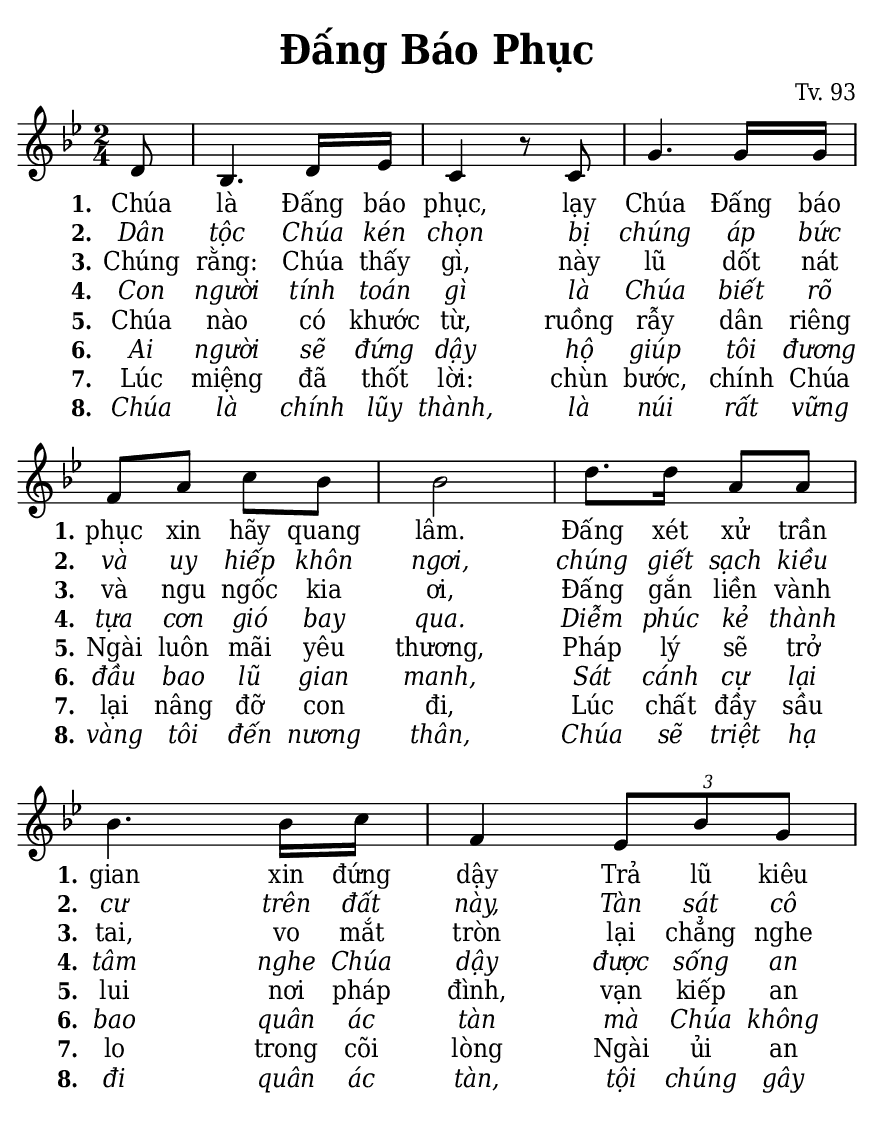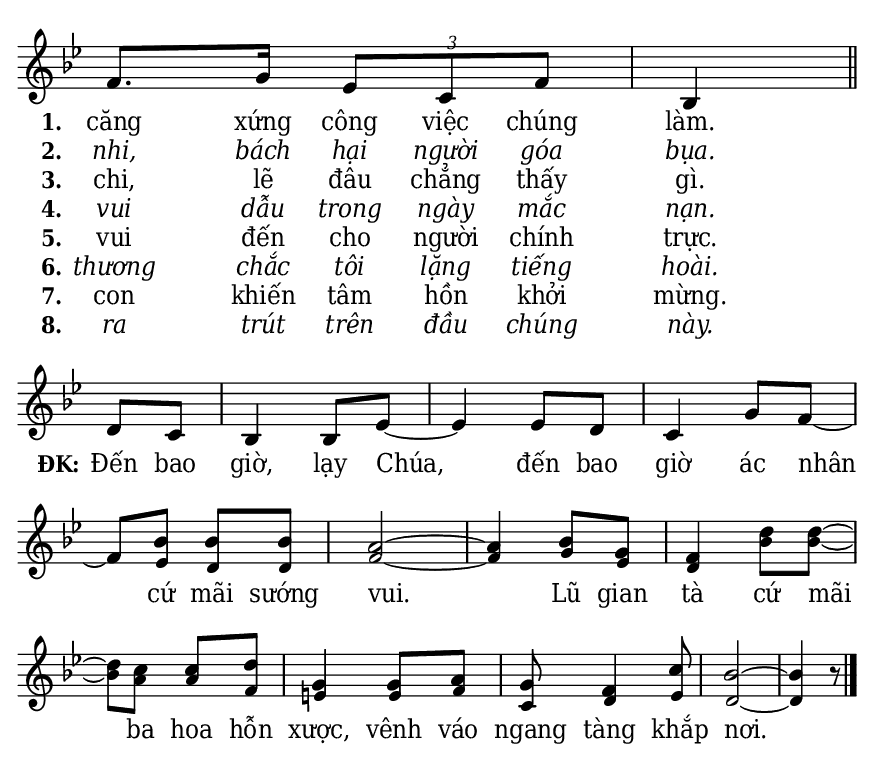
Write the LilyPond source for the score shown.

% Cài đặt chung\
\version "2.22.1"
\include "english.ly"

\header {
  title = \markup { \fontsize #1 "Đấng Báo Phục" }
  composer = "Tv. 93"
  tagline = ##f
}

% mã nguồn cho những chức năng chưa hỗ trợ trong phiên bản lilypond hiện tại
% cung cấp bởi cộng đồng lilypond khi gửi email đến lilypond-user@gnu.org
% Đổi kích thước nốt cho bè phụ
notBePhu =
#(define-music-function (font-size music) (number? ly:music?)
   (for-some-music
     (lambda (m)
       (if (music-is-of-type? m 'rhythmic-event)
           (begin
             (set! (ly:music-property m 'tweaks)
                   (cons `(font-size . ,font-size)
                         (ly:music-property m 'tweaks)))
             #t)
           #f))
     music)
   music)

% in số phiên khúc trên mỗi dòng
#(define (add-grob-definition grob-name grob-entry)
     (set! all-grob-descriptions
           (cons ((@@ (lily) completize-grob-entry)
                  (cons grob-name grob-entry))
                 all-grob-descriptions)))

#(add-grob-definition
    'StanzaNumberSpanner
    `((direction . ,LEFT)
      (font-series . bold)
      (padding . 1.0)
      (side-axis . ,X)
      (stencil . ,ly:text-interface::print)
      (X-offset . ,ly:side-position-interface::x-aligned-side)
      (Y-extent . ,grob::always-Y-extent-from-stencil)
      (meta . ((class . Spanner)
               (interfaces . (font-interface
                              side-position-interface
                              stanza-number-interface
                              text-interface))))))

\layout {
    \context {
      \Global
      \grobdescriptions #all-grob-descriptions
    }
    \context {
      \Score
      \remove Stanza_number_align_engraver
      \consists
        #(lambda (context)
           (let ((texts '())
                 (syllables '()))
             (make-engraver
              (acknowledgers
               ((stanza-number-interface engraver grob source-engraver)
                  (set! texts (cons grob texts)))
               ((lyric-syllable-interface engraver grob source-engraver)
                  (set! syllables (cons grob syllables))))
              ((stop-translation-timestep engraver)
                 (for-each
                  (lambda (text)
                    (for-each
                     (lambda (syllable)
                       (ly:pointer-group-interface::add-grob
                        text
                        'side-support-elements
                        syllable))
                     syllables))
                  texts)
                 (set! syllables '())))))
    }
    \context {
      \Lyrics
      \remove Stanza_number_engraver
      \consists
        #(lambda (context)
           (let ((text #f)
                 (last-stanza #f))
             (make-engraver
              ((process-music engraver)
                 (let ((stanza (ly:context-property context 'stanza #f)))
                   (if (and stanza (not (equal? stanza last-stanza)))
                       (let ((column (ly:context-property context
'currentCommandColumn)))
                         (set! last-stanza stanza)
                         (if text
                             (ly:spanner-set-bound! text RIGHT column))
                         (set! text (ly:engraver-make-grob engraver
'StanzaNumberSpanner '()))
                         (ly:grob-set-property! text 'text stanza)
                         (ly:spanner-set-bound! text LEFT column)))))
              ((finalize engraver)
                 (if text
                     (let ((column (ly:context-property context
'currentCommandColumn)))
                       (ly:spanner-set-bound! text RIGHT column)))))))
      \override StanzaNumberSpanner.horizon-padding = 10000
    }
}

stanzaReminderOff =
  \temporary \override StanzaNumberSpanner.after-line-breaking =
     #(lambda (grob)
        ;; Can be replaced with (not (first-broken-spanner? grob)) in 2.23.
        (if (let ((siblings (ly:spanner-broken-into (ly:grob-original grob))))
              (and (pair? siblings)
                   (not (eq? grob (car siblings)))))
            (ly:grob-suicide! grob)))

stanzaReminderOn = \undo \stanzaReminderOff
% kết thúc mã nguồn

% Nhạc phiên khúc
nhacPhienKhucSop = \relative c' {
  \partial 8 d8 |
  bf4. d16 ef |
  c4 r8 c |
  g'4. g16 g |
  f8 a c bf |
  bf2 |
  d8. d16 a8 a |
  bf4. bf16 c |
  f,4 \tuplet 3/2 { ef8 bf' g } |
  f8. g16 \tuplet 3/2 { ef8 c f } |
  bf,4 \bar "||" \break
  
  d8 c |
  bf4 bf8 ef ~ |
  ef4 ef8 d |
  c4 g'8 f ~ |
  f bf bf bf |
  a2 ~ |
  a4 bf8 g |
  f4 d'8 d ~ |
  d c c d |
  g,4 g8 a |
  g f4 c'8 |
  bf2 ~ |
  bf4 r8 \bar "|."
}

nhacPhienKhucAlto = \relative c' {
  r8 |
  R2*9
  r4
  d8 c |
  bf4 bf8 ef ~ |
  ef4 ef8 d |
  c4 g'8 f ~ |
  f ef d d |
  f2 ~ |
  f4 g8 ef |
  d4 bf'8 bf ~ |
  bf a a f |
  e!4 e8 f |
  c d4 ef8 |
  d2 ~ |
  d4 r8
}

% Lời phiên khúc
loiPhienKhucSop = \lyrics {
  <<
    {
      \set stanza = "1."
      Chúa là Đấng báo phục,
      lạy Chúa Đấng báo phục xin hãy quang lâm.
      Đấng xét xử trần gian xin đứng dậy
      Trả lũ kiêu căng xứng công việc chúng làm.
    }
    \new Lyrics {
	    \set associatedVoice = "beSop"
	    \set stanza = "2."
      \override Lyrics.LyricText.font-shape = #'italic
	    Dân tộc Chúa kén chọn bị chúng áp bức
	    và uy hiếp khôn ngơi,
	    chúng giết sạch kiều cư trên đất này,
	    Tàn sát cô nhi, bách hại người góa bụa.
    }
    \new Lyrics {
	    \set associatedVoice = "beSop"
	    \set stanza = "3."
	    Chúng rằng: Chúa thấy gì,
	    này lũ dốt nát và ngu ngốc kia ơi,
	    Đấng gắn liền vành tai,
	    vo mắt tròn lại chẳng nghe chi,
	    lẽ đâu chẳng thấy gì.
    }
    \new Lyrics {
	    \set associatedVoice = "beSop"
	    \set stanza = "4."
      \override Lyrics.LyricText.font-shape = #'italic
	    Con người tính toán gì là Chúa biết rõ
	    tựa cơn gió bay qua.
	    Diễm phúc kẻ thành tâm nghe Chúa
	    dậy được sống an vui dẫu trong ngày mắc nạn.
    }
    \new Lyrics {
	    \set associatedVoice = "beSop"
	    \set stanza = "5."
	    Chúa nào có khước từ,
	    ruồng rẫy dân riêng Ngài luôn mãi yêu thương,
	    Pháp lý sẽ trở lui nơi pháp đình,
	    vạn kiếp an vui đến cho người chính trực.
    }
    \new Lyrics {
	    \set associatedVoice = "beSop"
	    \set stanza = "6."
      \override Lyrics.LyricText.font-shape = #'italic
	    Ai người sẽ đứng dậy hộ giúp tôi
	    đương đầu bao lũ gian manh,
	    Sát cánh cự lại bao quân ác tàn
	    mà Chúa không thương chắc tôi lặng tiếng hoài.
    }
    \new Lyrics {
	    \set associatedVoice = "beSop"
	    \set stanza = "7."
	    Lúc miệng đã thốt lời:
	    chùn bước, chính Chúa lại nâng đỡ con đi,
	    Lúc chất đầy sầu lo trong cõi lòng
	    Ngài ủi an con khiến tâm hồn khởi mừng.
    }
    \new Lyrics {
	    \set associatedVoice = "beSop"
	    \set stanza = "8."
      \override Lyrics.LyricText.font-shape = #'italic
	    Chúa là chính lũy thành,
	    là núi rất vững vàng tôi đến nương thân,
	    Chúa sẽ triệt hạ đi quân ác tàn,
	    tội chúng gây ra trút trên đầu chúng này.
    }
  >>
  \stanzaReminderOff
  \set stanza = "ĐK:"
  Đến bao giờ, lạy Chúa,
  đến bao giờ ác nhân cứ mãi sướng vui.
  Lũ gian tà cứ mãi ba hoa hỗn xược,
  vênh váo ngang tàng khắp nơi.
}

% Dàn trang
\paper {
  #(set-paper-size "a5")
  top-margin = 3\mm
  bottom-margin = 3\mm
  left-margin = 3\mm
  right-margin = 3\mm
  indent = #0
  #(define fonts
	 (make-pango-font-tree "Deja Vu Serif Condensed"
	 		       "Deja Vu Serif Condensed"
			       "Deja Vu Serif Condensed"
			       (/ 20 20)))
  print-page-number = ##f
  system-system-spacing = #'((basic-distance . 0.1) (padding . 3))
  ragged-bottom = ##t
}

TongNhip = {
  \key bf \major \time 2/4
  \set Timing.beamExceptions = #'()
  \set Timing.baseMoment = #(ly:make-moment 1/4)
}

\score {
  \new ChoirStaff <<
    \new Staff \with {
        \consists "Merge_rests_engraver"
        printPartCombineTexts = ##f
      }
      <<
      \new Voice \TongNhip \partCombine 
        \nhacPhienKhucSop
        \notBePhu -1 { \nhacPhienKhucAlto }
      \new NullVoice = beSop \nhacPhienKhucSop
      \new Lyrics \lyricsto beSop \loiPhienKhucSop
      >>
  >>
  \layout {
    \override Lyrics.LyricSpace.minimum-distance = #1.5
    \override Score.BarNumber.break-visibility = ##(#f #f #f)
    \override Score.SpacingSpanner.uniform-stretching = ##t
  } 
}
